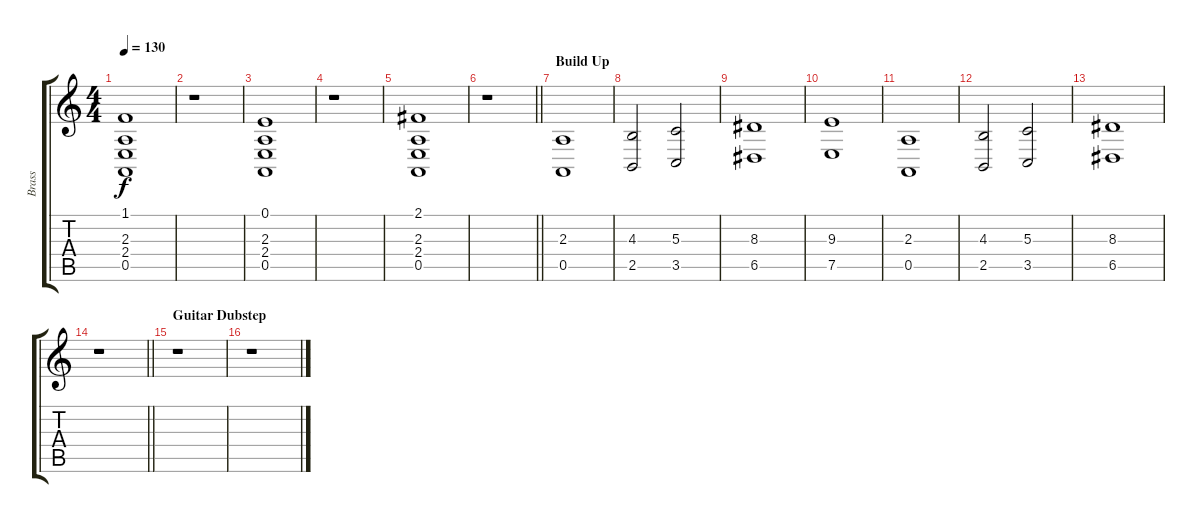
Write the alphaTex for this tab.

\track ("Brass" "Brass") {instrument brasssection}
\staff {score tabs}
\tuning (E4 B3 G3 D3 A2 E2) {hide}
\ts (4 4)
\tempo 130
\clef g2
\ks c
(1.1 2.3 2.4 0.5).1{dy f} |
r.1 |
(0.1 2.3 2.4 0.5).1 |
r.1 |
(2.1 2.3 2.4 0.5).1 |
\barLineRight lightlight
r.1 |
\section ("" "Build Up")
(2.3 0.5).1 |
(4.3 2.5).2 (5.3 3.5).2 |
(8.3 6.5).1 |
(9.3 7.5).1 |
(2.3 0.5).1 |
(4.3 2.5).2 (5.3 3.5).2 |
(8.3 6.5).1 |
\barLineRight lightlight
r.1 |
\section ("" "Guitar Dubstep")
r.1 |
r.1
